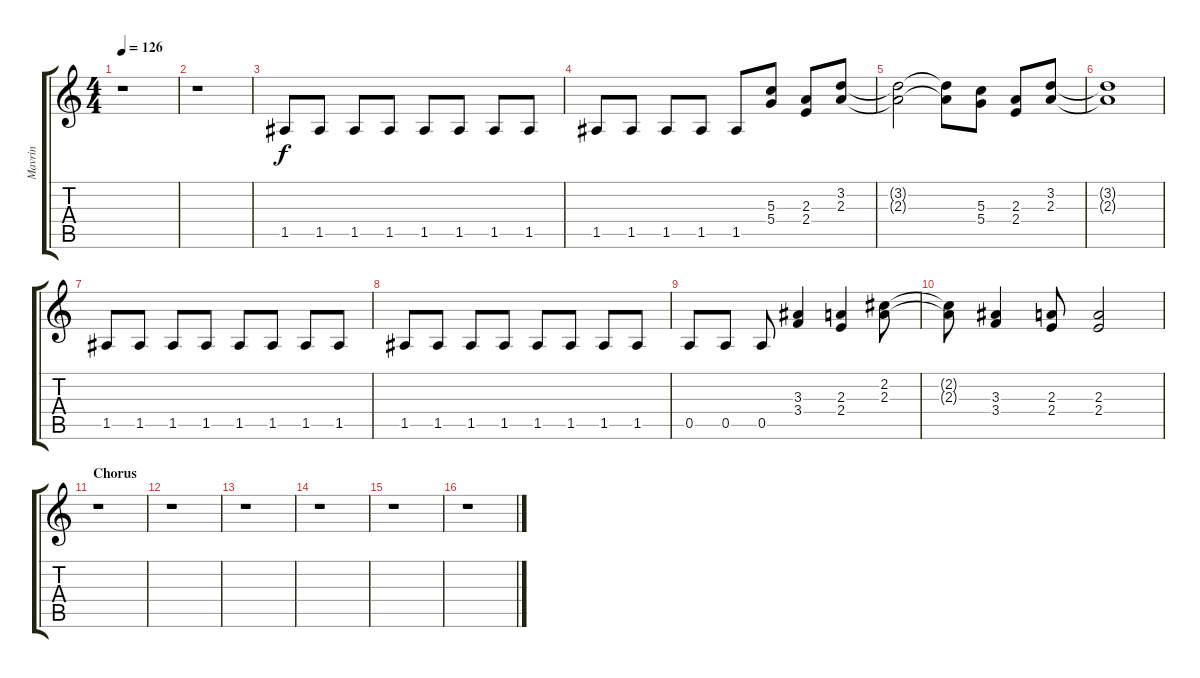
\track ("Mavrin" "Mavrin") {instrument distortionguitar}
\staff {score tabs}
\tuning (E4 B3 G3 D3 A2 E2) {hide}
\ts (4 4)
\tempo 126
\clef g2
\ks c
r.1{dy f} |
r.1 |
1.5.8 1.5.8 1.5.8 1.5.8 1.5.8 1.5.8 1.5.8 1.5.8 |
1.5.8 1.5.8 1.5.8 1.5.8 1.5.8 (5.3 5.4).8 (2.3 2.4).8 (3.2 2.3).8 |
(3.2{t} 2.3{t}).2 (3.2{t} 2.3{t}).8 (5.3 5.4).8 (2.3 2.4).8 (3.2 2.3).8 |
(3.2{t} 2.3{t}).1 |
1.5.8 1.5.8 1.5.8 1.5.8 1.5.8 1.5.8 1.5.8 1.5.8 |
1.5.8 1.5.8 1.5.8 1.5.8 1.5.8 1.5.8 1.5.8 1.5.8 |
0.5.8 0.5.8 0.5.8 (3.3 3.4).4 (2.3 2.4).4 (2.2 2.3).8 |
(2.2{t} 2.3{t}).8 (3.3 3.4).4 (2.3 2.4).8 (2.3 2.4).2 |
\section ("" "Chorus")
r.1 |
r.1 |
r.1 |
r.1 |
r.1 |
r.1
